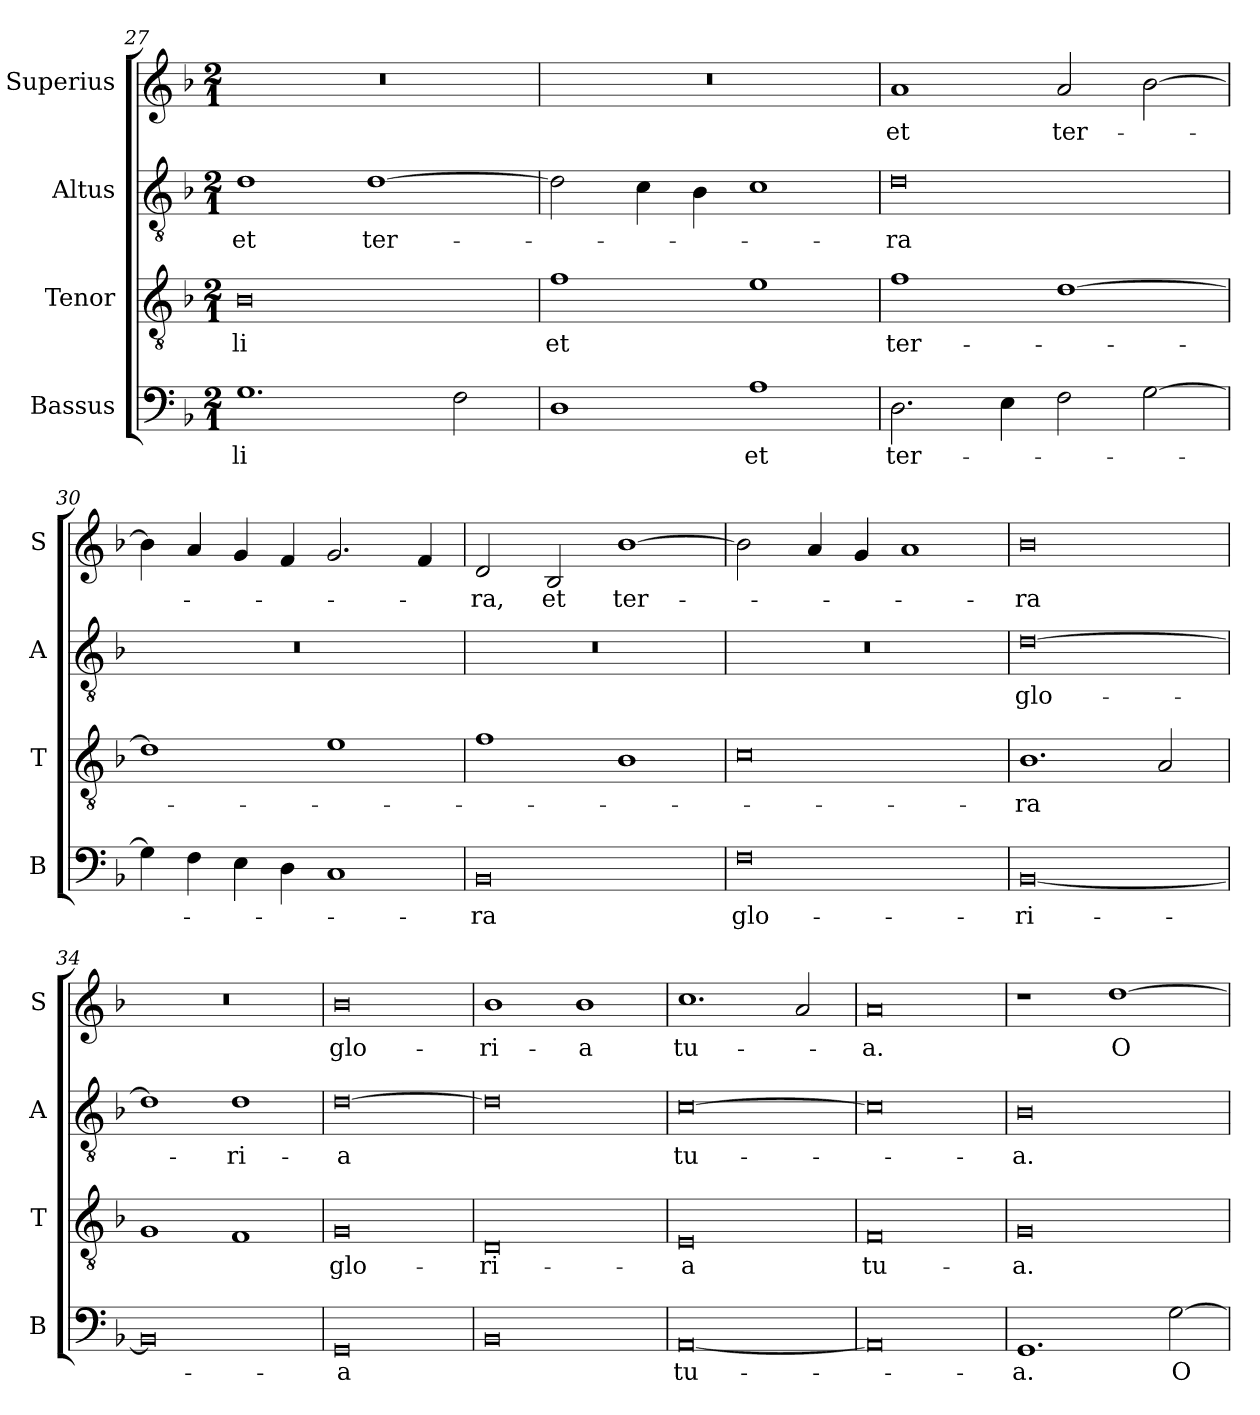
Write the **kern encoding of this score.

**kern	**text	**kern	**text	**kern	**text	**kern	**text
*part4	*part4	*part3	*part3	*part2	*part2	*part1	*part1
*staff4	*staff4	*staff3	*staff3	*staff2	*staff2	*staff1	*staff1
*I"Bassus	*	*I"Tenor	*	*I"Altus	*	*I"Superius	*
*I'B	*	*I'T	*	*I'A	*	*I'S	*
*clefF4	*	*clefGv2	*	*clefGv2	*	*clefG2	*
*k[b-]	*	*k[b-]	*	*k[b-]	*	*k[b-]	*
*M2/1	*	*M2/1	*	*M2/1	*	*M2/1	*
=27	=27	=27	=27	=27	=27	=27	=27
1.G	-li	0B-	-li	1d	et	0r	.
.	.	.	.	[1d	ter-	.	.
2F\	.	.	.	.	.	.	.
=28	=28	=28	=28	=28	=28	=28	=28
1D	.	1f	et	2d\]	.	0r	.
.	.	.	.	4c\	.	.	.
.	.	.	.	4B-\	.	.	.
1A	et	1e	.	1c	.	.	.
=29	=29	=29	=29	=29	=29	=29	=29
2.D\	ter-	1f	ter-	0d	-ra	1a	et
4E\	.	.	.	.	.	.	.
2F\	.	[1d	.	.	.	2a/	ter-
[2G\	.	.	.	.	.	[2b-\	.
=30	=30	=30	=30	=30	=30	=30	=30
4G\]	.	1d]	.	0r	.	4b-\]	.
4F\	.	.	.	.	.	4a/	.
4E\	.	.	.	.	.	4g/	.
4D\	.	.	.	.	.	4f/	.
1C	.	1e	.	.	.	2.g/	.
.	.	.	.	.	.	4f/	.
=31	=31	=31	=31	=31	=31	=31	=31
0BB-	-ra	1f	.	0r	.	2d/	-ra,
.	.	.	.	.	.	2B-/	et
.	.	1B-	.	.	.	[1b-	ter-
=32	=32	=32	=32	=32	=32	=32	=32
0F	glo-	0c	.	0r	.	2b-\]	.
.	.	.	.	.	.	4a/	.
.	.	.	.	.	.	4g/	.
.	.	.	.	.	.	1a	.
=33	=33	=33	=33	=33	=33	=33	=33
[0BB-	-ri-	1.B-	-ra	[0d	glo-	0b-	-ra
.	.	2A/	.	.	.	.	.
=34	=34	=34	=34	=34	=34	=34	=34
0BB-]	.	1G	.	1d]	.	0r	.
.	.	1F	.	1d	-ri-	.	.
=35	=35	=35	=35	=35	=35	=35	=35
0GG	-a	0G	glo-	[0d	-a	0b-	glo-
=36	=36	=36	=36	=36	=36	=36	=36
0BB-	.	0D	-ri-	0d]	.	1b-	-ri-
.	.	.	.	.	.	1b-	-a
=37	=37	=37	=37	=37	=37	=37	=37
[0AA	tu-	0E	-a	[0c	tu-	1.cc	tu-
.	.	.	.	.	.	2a/	.
=38	=38	=38	=38	=38	=38	=38	=38
0AA]	.	0F	tu-	0c]	.	0a	-a.
=39	=39	=39	=39	=39	=39	=39	=39
1.GG	-a.	0G	-a.	0B-	-a.	1r	.
.	.	.	.	.	.	[1dd	O-
[2G\	O-	.	.	.	.	.	.
=	=	=	=	=	=	=	=
*-	*-	*-	*-	*-	*-	*-	*-
